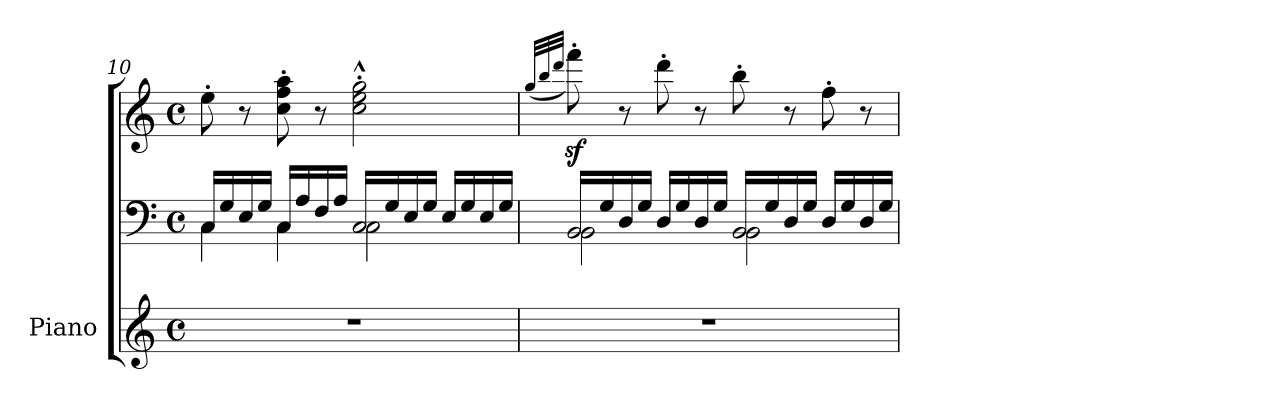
**kern	**kern	**kern
*part1	*part1	*part1
*staff3	*staff2	*staff1
*I"Piano	*	*
*I'Pno	*	*
*clefG2	*clefF4	*clefG2
*k[]	*k[]	*k[]
*M4/4	*M4/4	*M4/4
*met(c)	*met(c)	*met(c)
=10	=10	=10
*	*^	*
1r	16C/LL	4C\	8ee'\
.	16G/	.	.
.	16E/	.	8r
.	16G/JJ	.	.
.	16C/LL	4C\	8cc\' 8ff\' 8aa\'
.	16A/	.	.
.	16F/	.	8r
.	16A/JJ	.	.
!	!LO:N:head=open	!	!
.	16C/LL	2C\	2cc\'^^ 2ee\'^^ 2gg\'^^
.	16G/	.	.
.	16E/	.	.
.	16G/JJ	.	.
.	16E/LL	.	.
.	16G/	.	.
.	16E/	.	.
.	16G/JJ	.	.
=11	=11	=11	=11
.	.	.	(<32qgg/LLL
.	.	.	32qbb/
.	.	.	32qddd/JJJ
!	!LO:N:head=open	!	!
1r	16BB/LL	2BB\	8fffz<'\)
.	16G/	.	.
.	16D/	.	8r
.	16G/JJ	.	.
.	16D/LL	.	8ddd'\
.	16G/	.	.
.	16D/	.	8r
.	16G/JJ	.	.
!	!LO:N:head=open	!	!
.	16BB/LL	2BB\	8bb'\
.	16G/	.	.
.	16D/	.	8r
.	16G/JJ	.	.
.	16D/LL	.	8ff'\
.	16G/	.	.
.	16D/	.	8r
.	16G/JJ	.	.
*	*v	*v	*
=	=	=
*-	*-	*-
